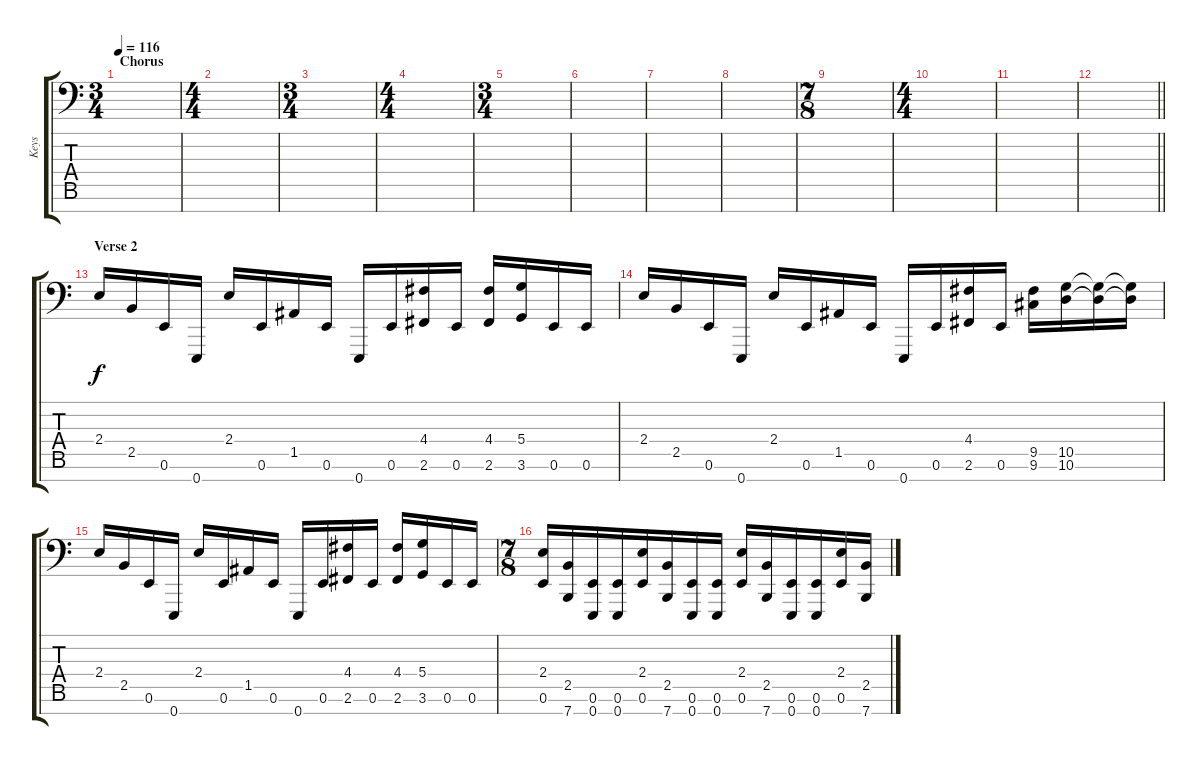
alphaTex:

\track ("Keys" "Keys") {instrument lead2sawtooth}
\staff {score tabs}
\tuning (E4 B3 G3 D3 A2 E2 E1) {hide}
\ts (3 4)
\section ("" "Chorus")
\tempo 116
\clef f4
\ks c
|
\ts (4 4)
|
\ts (3 4)
|
\ts (4 4)
|
\ts (3 4)
|
|
|
|
\ts (7 8)
|
\ts (4 4)
|
|
\barLineRight lightlight
|
\section ("" "Verse 2")
2.4.16 2.5.16 0.6.16 0.7.16 2.4.16 0.6.16 1.5.16 0.6.16 0.7.16 0.6.16 (4.4 2.6).16 0.6.16 (4.4 2.6).16 (5.4 3.6).16 0.6.16 0.6.16 |
2.4.16 2.5.16 0.6.16 0.7.16 2.4.16 0.6.16 1.5.16 0.6.16 0.7.16 0.6.16 (4.4 2.6).16 0.6.16 (9.5 9.6).16{instrument acousticbass} (10.5 10.6).16 (10.5{t} 10.6{t}).16{instrument lead2sawtooth} (10.5{t} 10.6{t}).16 |
2.4.16 2.5.16 0.6.16 0.7.16 2.4.16 0.6.16 1.5.16 0.6.16 0.7.16 0.6.16 (4.4 2.6).16 0.6.16 (4.4 2.6).16 (5.4 3.6).16 0.6.16 0.6.16 |
\ts (7 8)
(2.4 0.6).16 (2.5 7.7).16 (0.6 0.7).16 (0.6 0.7).16 (2.4 0.6).16 (2.5 7.7).16 (0.6 0.7).16 (0.6 0.7).16 (2.4 0.6).16 (2.5 7.7).16 (0.6 0.7).16 (0.6 0.7).16 (2.4 0.6).16 (2.5 7.7).16
